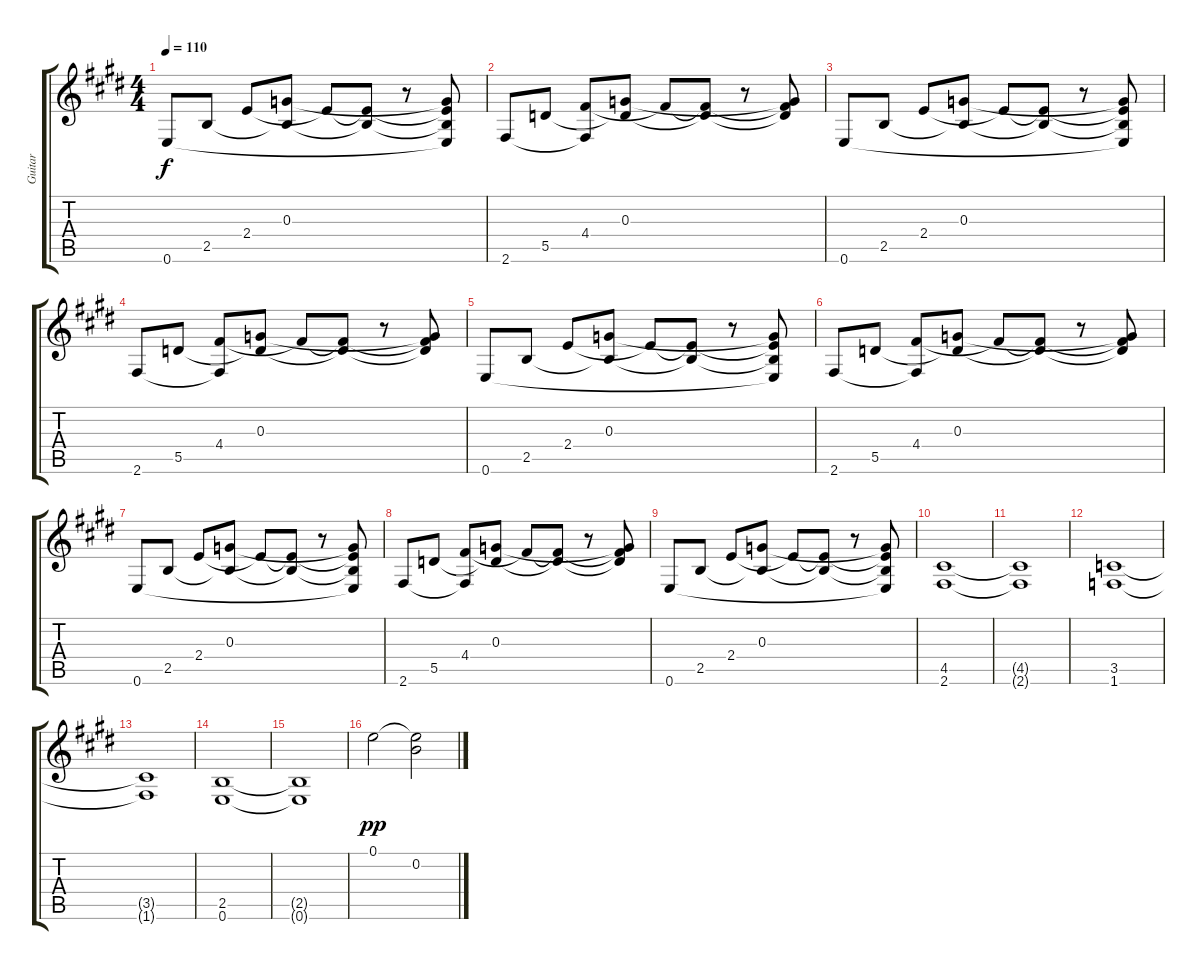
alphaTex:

\track ("Guitar" "Guitar") {instrument distortionguitar}
\staff {score tabs}
\tuning (E4 B3 G3 D3 A2 E2) {hide}
\ts (4 4)
\tempo 110
\clef g2
\ks e
0.6.8{dy f} 2.5.8 2.4.8 (0.3 2.5{t}).8 2.4{t}.8 (2.4{t} 2.5{t}).8 r.8 (0.3{t} 2.4{t} 2.5{t} 0.6{t}).8 |
2.6.8 5.5.8 (4.4 2.6{t}).8 (0.3 5.5{t}).8 4.4{t}.8 (4.4{t} 5.5{t}).8 r.8 (0.3{t} 4.4{t} 5.5{t}).8 |
0.6.8 2.5.8 2.4.8 (0.3 2.5{t}).8 2.4{t}.8 (2.4{t} 2.5{t}).8 r.8 (0.3{t} 2.4{t} 2.5{t} 0.6{t}).8 |
2.6.8 5.5.8 (4.4 2.6{t}).8 (0.3 5.5{t}).8 4.4{t}.8 (4.4{t} 5.5{t}).8 r.8 (0.3{t} 4.4{t} 5.5{t}).8 |
0.6.8 2.5.8 2.4.8 (0.3 2.5{t}).8 2.4{t}.8 (2.4{t} 2.5{t}).8 r.8 (0.3{t} 2.4{t} 2.5{t} 0.6{t}).8 |
2.6.8 5.5.8 (4.4 2.6{t}).8 (0.3 5.5{t}).8 4.4{t}.8 (4.4{t} 5.5{t}).8 r.8 (0.3{t} 4.4{t} 5.5{t}).8 |
0.6.8 2.5.8 2.4.8 (0.3 2.5{t}).8 2.4{t}.8 (2.4{t} 2.5{t}).8 r.8 (0.3{t} 2.4{t} 2.5{t} 0.6{t}).8 |
2.6.8 5.5.8 (4.4 2.6{t}).8 (0.3 5.5{t}).8 4.4{t}.8 (4.4{t} 5.5{t}).8 r.8 (0.3{t} 4.4{t} 5.5{t}).8 |
0.6.8 2.5.8 2.4.8 (0.3 2.5{t}).8 2.4{t}.8 (2.4{t} 2.5{t}).8 r.8 (0.3{t} 2.4{t} 2.5{t} 0.6{t}).8 |
(4.5 2.6).1 |
(4.5{t} 2.6{t}).1 |
(3.5 1.6).1 |
(3.5{t} 1.6{t}).1 |
(2.5 0.6).1{volume 0} |
(2.5{t} 0.6{t}).1 |
0.1.2{dy pp} (0.1{t} 0.2).2
